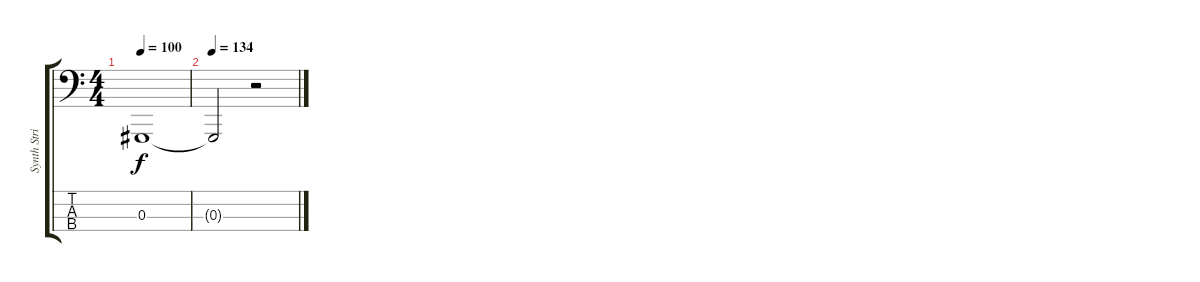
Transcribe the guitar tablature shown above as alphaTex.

\track ("Synth Strings 2" "Synth Stri") {instrument stringensemble1}
\staff {score tabs}
\tuning (Gb2 Db2 Ab1 Eb1) {hide}
\ts (4 4)
\tempo 100
\clef f4
\ks c
0.3{t}.1{dy f} |
\tempo 134
0.3{t}.2 r.2
